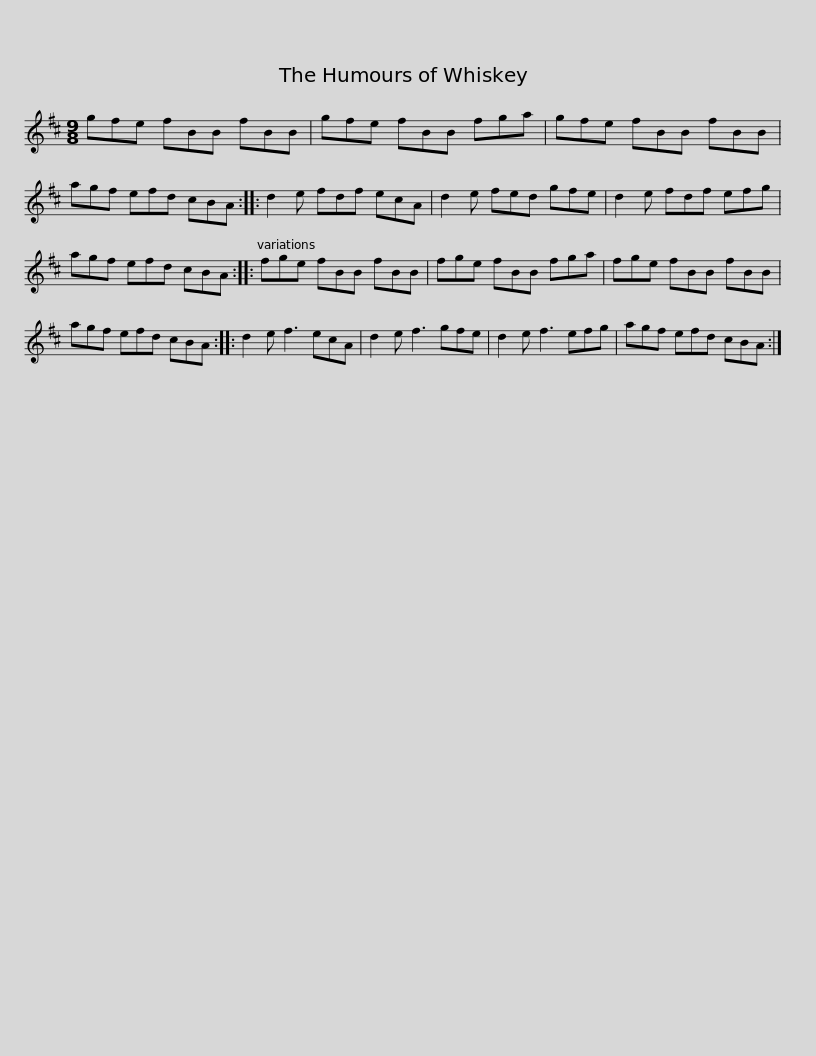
X:1
L:1/8
M:9/8
I:linebreak $
K:Bmin
V:1 treble
V:1
 gfe fBB fBB | gfe fBB fga | gfe fBB fBB | agf efd cBA ::$ d2 e fdf ecA | %5
 d2 e fed gfe | d2 e fdf efg | agf efd cBA :: fge fBB fBB |$ fge fBB fga | %10
 fge fBB fBB | agf efd cBA :: d2 e f3 ecA | d2 e f3 gfe |$ d2 e f3 efg | %15
 agf efd cBA :| %16
